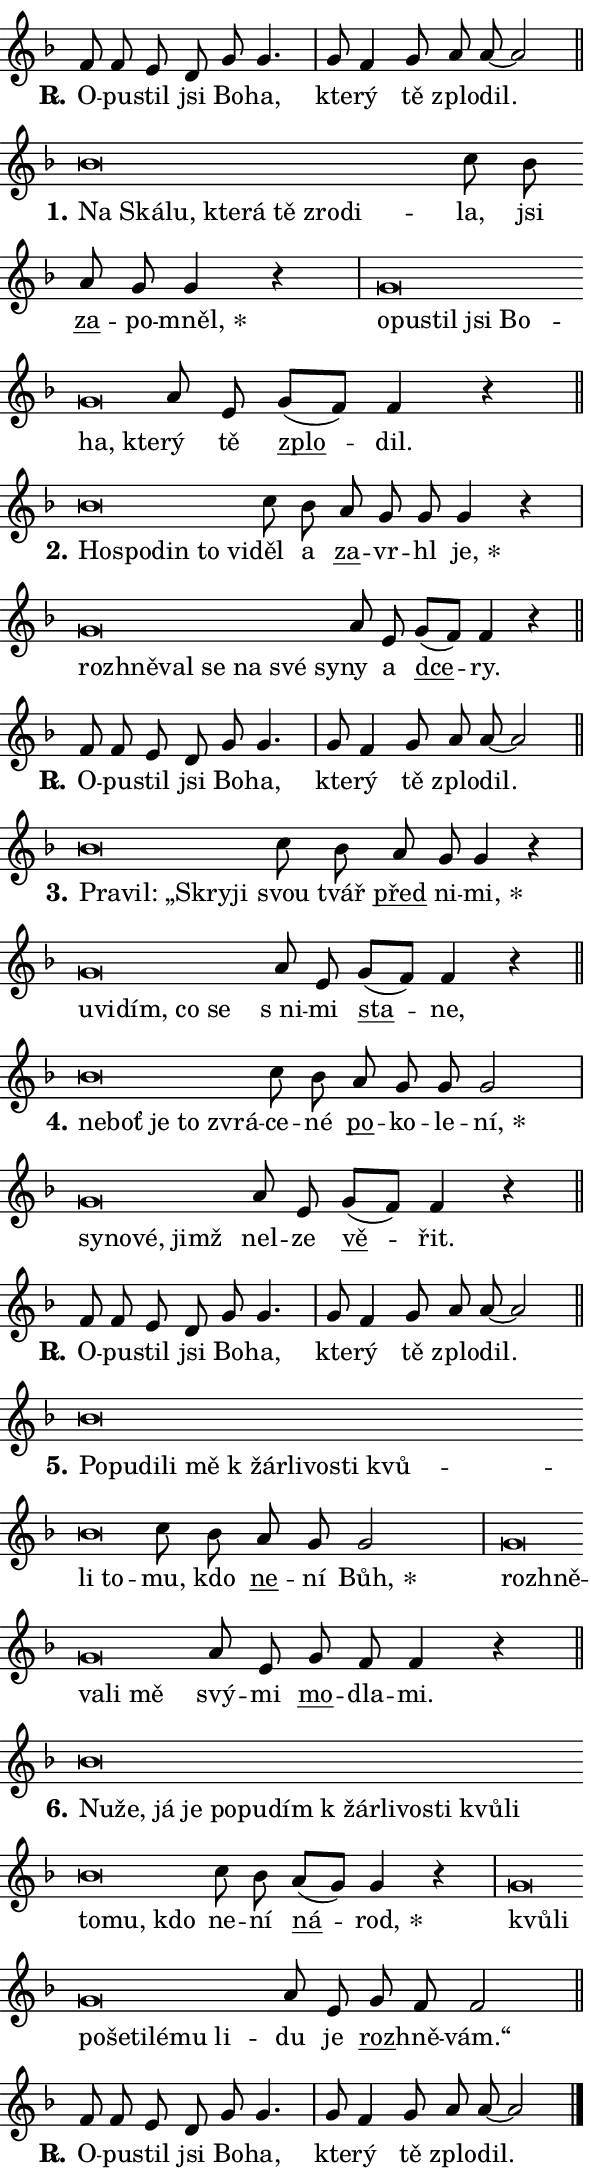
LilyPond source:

\version "2.24.0"
\header { tagline = "" }
\paper {
  indent = 0\cm
  top-margin = 0\cm
  right-margin = 0.13\cm % to fit lyric hyphens
  bottom-margin = 0\cm
  left-margin = 0\cm
  paper-width = 10\cm
  page-breaking = #ly:one-page-breaking
  system-system-spacing.basic-distance = #11
  score-system-spacing.basic-distance = #11
  ragged-last = ##f
}


%% Author: Thomas Morley
%% https://lists.gnu.org/archive/html/lilypond-user/2020-05/msg00002.html
#(define (line-position grob)
"Returns position of @var[grob} in current system:
   @code{'start}, if at first time-step
   @code{'end}, if at last time-step
   @code{'middle} otherwise
"
  (let* ((col (ly:item-get-column grob))
         (ln (ly:grob-object col 'left-neighbor))
         (rn (ly:grob-object col 'right-neighbor))
         (col-to-check-left (if (ly:grob? ln) ln col))
         (col-to-check-right (if (ly:grob? rn) rn col))
         (break-dir-left
           (and
             (ly:grob-property col-to-check-left 'non-musical #f)
             (ly:item-break-dir col-to-check-left)))
         (break-dir-right
           (and
             (ly:grob-property col-to-check-right 'non-musical #f)
             (ly:item-break-dir col-to-check-right))))
        (cond ((eqv? 1 break-dir-left) 'start)
              ((eqv? -1 break-dir-right) 'end)
              (else 'middle))))

#(define (tranparent-at-line-position vctor)
  (lambda (grob)
  "Relying on @code{line-position} select the relevant enry from @var{vctor}.
Used to determine transparency,"
    (case (line-position grob)
      ((end) (not (vector-ref vctor 0)))
      ((middle) (not (vector-ref vctor 1)))
      ((start) (not (vector-ref vctor 2))))))

noteHeadBreakVisibility =
#(define-music-function (break-visibility)(vector?)
"Makes @code{NoteHead}s transparent relying on @var{break-visibility}"
#{
  \override NoteHead.transparent =
    #(tranparent-at-line-position break-visibility)
#})

#(define delete-ledgers-for-transparent-note-heads
  (lambda (grob)
    "Reads whether a @code{NoteHead} is transparent.
If so this @code{NoteHead} is removed from @code{'note-heads} from
@var{grob}, which is supposed to be @code{LedgerLineSpanner}.
As a result ledgers are not printed for this @code{NoteHead}"
    (let* ((nhds-array (ly:grob-object grob 'note-heads))
           (nhds-list
             (if (ly:grob-array? nhds-array)
                 (ly:grob-array->list nhds-array)
                 '()))
           ;; Relies on the transparent-property being done before
           ;; Staff.LedgerLineSpanner.after-line-breaking is executed.
           ;; This is fragile ...
           (to-keep
             (remove
               (lambda (nhd)
                 (ly:grob-property nhd 'transparent #f))
               nhds-list)))
      ;; TODO find a better method to iterate over grob-arrays, similiar
      ;; to filter/remove etc for lists
      ;; For now rebuilt from scratch
      (set! (ly:grob-object grob 'note-heads)  '())
      (for-each
        (lambda (nhd)
          (ly:pointer-group-interface::add-grob grob 'note-heads nhd))
        to-keep))))

squashNotes = {
  \override NoteHead.X-extent = #'(-0.2 . 0.2)
  \override NoteHead.Y-extent = #'(-0.75 . 0)
  \override NoteHead.stencil =
    #(lambda (grob)
       (let ((pos (ly:grob-property grob 'staff-position)))
         (begin
           (if (< pos -7) (display "ERROR: Lower brevis then expected\n") (display ""))
           (if (<= pos -6) ly:text-interface::print ly:note-head::print))))
}
unSquashNotes = {
  \revert NoteHead.X-extent
  \revert NoteHead.Y-extent
  \revert NoteHead.stencil
}

hideNotes = \noteHeadBreakVisibility #begin-of-line-visible
unHideNotes = \noteHeadBreakVisibility #all-visible

% work-around for resetting accidentals
% https://lilypond.org/doc/v2.23/Documentation/notation/displaying-rhythms#unmetered-music
cadenzaMeasure = {
  \cadenzaOff
  \partial 1024 s1024
  \cadenzaOn
}

#(define-markup-command (accent layout props text) (markup?)
  "Underline accented syllable"
  (interpret-markup layout props
    #{\markup \override #'(offset . 4.3) \underline { #text }#}))

responsum = \markup \concat {
  "R" \hspace #-1.05 \path #0.1 #'((moveto 0 0.07) (lineto 0.9 0.8)) \hspace #0.05 "."
}

spaceSize = #0.6828661417322834 % exact space size for TeX Gyre Schola

\layout {
  \context {
    \Staff
    \remove "Time_signature_engraver"
    \override LedgerLineSpanner.after-line-breaking = #delete-ledgers-for-transparent-note-heads
  }
  \context {
    \Lyrics {
      \override LyricSpace.minimum-distance = \spaceSize
      \override LyricText.font-name = #"TeX Gyre Schola"
      \override LyricText.font-size = 1
      \override StanzaNumber.font-name = #"TeX Gyre Schola Bold"
      \override StanzaNumber.font-size = 1
    }
  }
  \context {
    \Score 
    \override NoteHead.text =
      #(lambda (grob) 
        (let ((pos (ly:grob-property grob 'staff-position)))
          #{\markup {
            \combine
              \halign #-0.55 \raise #(if (= pos -6) 0 0.5) \override #'(thickness . 2) \draw-line #'(3.2 . 0)
              \musicglyph "noteheads.sM1"
          }#}))
  }
}

% magnetic-lyrics.ily
%
%   written by
%     Jean Abou Samra <jean@abou-samra.fr>
%     Werner Lemberg <wl@gnu.org>
%
%   adapted by
%     Jiri Hon <jiri.hon@gmail.com>
%
% Version 2022-Apr-15

% https://www.mail-archive.com/lilypond-user@gnu.org/msg149350.html

#(define (Left_hyphen_pointer_engraver context)
   "Collect syllable-hyphen-syllable occurrences in lyrics and store
them in properties.  This engraver only looks to the left.  For
example, if the lyrics input is @code{foo -- bar}, it does the
following.

@itemize @bullet
@item
Set the @code{text} property of the @code{LyricHyphen} grob between
@q{foo} and @q{bar} to @code{foo}.

@item
Set the @code{left-hyphen} property of the @code{LyricText} grob with
text @q{foo} to the @code{LyricHyphen} grob between @q{foo} and
@q{bar}.
@end itemize

Use this auxiliary engraver in combination with the
@code{lyric-@/text::@/apply-@/magnetic-@/offset!} hook."
   (let ((hyphen #f)
         (text #f))
     (make-engraver
      (acknowledgers
       ((lyric-syllable-interface engraver grob source-engraver)
        (set! text grob)))
      (end-acknowledgers
       ((lyric-hyphen-interface engraver grob source-engraver)
        ;(when (not (grob::has-interface grob 'lyric-space-interface))
          (set! hyphen grob)));)
      ((stop-translation-timestep engraver)
       (when (and text hyphen)
         (ly:grob-set-object! text 'left-hyphen hyphen))
       (set! text #f)
       (set! hyphen #f)))))

#(define (lyric-text::apply-magnetic-offset! grob)
   "If the space between two syllables is less than the value in
property @code{LyricText@/.details@/.squash-threshold}, move the right
syllable to the left so that it gets concatenated with the left
syllable.

Use this function as a hook for
@code{LyricText@/.after-@/line-@/breaking} if the
@code{Left_@/hyphen_@/pointer_@/engraver} is active."
   (let ((hyphen (ly:grob-object grob 'left-hyphen #f)))
     (when hyphen
       (let ((left-text (ly:spanner-bound hyphen LEFT)))
         (when (grob::has-interface left-text 'lyric-syllable-interface)
           (let* ((common (ly:grob-common-refpoint grob left-text X))
                  (this-x-ext (ly:grob-extent grob common X))
                  (left-x-ext
                   (begin
                     ;; Trigger magnetism for left-text.
                     (ly:grob-property left-text 'after-line-breaking)
                     (ly:grob-extent left-text common X)))
                  ;; `delta` is the gap width between two syllables.
                  (delta (- (interval-start this-x-ext)
                            (interval-end left-x-ext)))
                  (details (ly:grob-property grob 'details))
                  (threshold (assoc-get 'squash-threshold details 0.2)))
             (when (< delta threshold)
               (let* (;; We have to manipulate the input text so that
                      ;; ligatures crossing syllable boundaries are not
                      ;; disabled.  For languages based on the Latin
                      ;; script this is essentially a beautification.
                      ;; However, for non-Western scripts it can be a
                      ;; necessity.
                      (lt (ly:grob-property left-text 'text))
                      (rt (ly:grob-property grob 'text))
                      (is-space (grob::has-interface hyphen 'lyric-space-interface))
                      (space (if is-space " " ""))
                      (extra-delta (if is-space spaceSize 0))
                      ;; Append new syllable.
                      (ltrt-space (if (and (string? lt) (string? rt))
                                (string-append lt space rt)
                                (make-concat-markup (list lt space rt))))
                      ;; Right-align `ltrt` to the right side.
                      (ltrt-space-markup (grob-interpret-markup
                               grob
                               (make-translate-markup
                                (cons (interval-length this-x-ext) 0)
                                (make-right-align-markup ltrt-space)))))
                 (begin
                   ;; Don't print `left-text`.
                   (ly:grob-set-property! left-text 'stencil #f)
                   ;; Set text and stencil (which holds all collected
                   ;; syllables so far) and shift it to the left.
                   (ly:grob-set-property! grob 'text ltrt-space)
                   (ly:grob-set-property! grob 'stencil ltrt-space-markup)
                   (ly:grob-translate-axis! grob (- (- delta extra-delta)) X))))))))))


#(define (lyric-hyphen::displace-bounds-first grob)
   ;; Make very sure this callback isn't triggered too early.
   (let ((left (ly:spanner-bound grob LEFT))
         (right (ly:spanner-bound grob RIGHT)))
     (ly:grob-property left 'after-line-breaking)
     (ly:grob-property right 'after-line-breaking)
     (ly:lyric-hyphen::print grob)))

squashThreshold = #0.4

\layout {
  \context {
    \Lyrics
    \consists #Left_hyphen_pointer_engraver
    \override LyricText.after-line-breaking =
      #lyric-text::apply-magnetic-offset!
    \override LyricHyphen.stencil = #lyric-hyphen::displace-bounds-first
    \override LyricText.details.squash-threshold = \squashThreshold
    \override LyricHyphen.minimum-distance = 0
    \override LyricHyphen.minimum-length = \squashThreshold
  }
}

squashText = \override LyricText.details.squash-threshold = 9999
unSquashText = \override LyricText.details.squash-threshold = \squashThreshold

leftText = \override LyricText.self-alignment-X = #LEFT
unLeftText = \revert LyricText.self-alignment-X

starOffset = #(lambda (grob) 
                (let ((x_offset (ly:self-alignment-interface::aligned-on-x-parent grob)))
                  (if (= x_offset 0) 0 (+ x_offset 1.2))))

star = #(define-music-function (syllable)(string?)
"Append star separator at the end of a syllable"
#{
  \once \override LyricText.X-offset = #starOffset
  \lyricmode { \markup {
    #syllable
    \override #'((font-name . "TeX Gyre Schola Bold")) \hspace #0.2 \lower #0.65 \larger "*"
  } }
#})

starAccent = #(define-music-function (syllable)(string?)
"Append star separator at the end of a syllable and make accent"
#{
  \once \override LyricText.X-offset = #starOffset
  \lyricmode { \markup {
    \accent #syllable
    \override #'((font-name . "TeX Gyre Schola Bold")) \hspace #0.2 \lower #0.65 \larger "*"
  } }
#})

breath = #(define-music-function (syllable)(string?)
"Append breathing indicator at the end of a syllable"
#{
  \lyricmode { \markup { #syllable "+" } }
#})

optionalBreath = #(define-music-function (syllable)(string?)
"Append optional breathing indicator at the end of a syllable"
#{
  \lyricmode { \markup { #syllable "(+)" } }
#})


\score {
    <<
        \new Voice = "melody" { \cadenzaOn \key f \major \relative { f'8 f e d g g4. \cadenzaMeasure \bar "|" g8 f4 g8 a a~ a2 \cadenzaMeasure \bar "||" \break } }
        \new Lyrics \lyricsto "melody" { \lyricmode { \set stanza = \responsum
O -- pu -- stil jsi Bo -- ha, kte -- rý tě zplo -- dil. } }
    >>
    \layout {}
}

\score {
    <<
        \new Voice = "melody" { \cadenzaOn \key f \major \relative { \squashNotes bes'\breve*1/16 \hideNotes \breve*1/16 \bar "" \breve*1/16 \bar "" \breve*1/16 \bar "" \breve*1/16 \bar "" \breve*1/16 \bar "" \breve*1/16 \breve*1/16 \bar "" \unHideNotes \unSquashNotes c8 bes \bar "" a g g4 r \cadenzaMeasure \bar "|" \squashNotes g\breve*1/16 \hideNotes \breve*1/16 \bar "" \breve*1/16 \bar "" \breve*1/16 \bar "" \breve*1/16 \bar "" \breve*1/16 \breve*1/16 \bar "" \unHideNotes \unSquashNotes a8 e \bar "" g[( f)] f4 r \cadenzaMeasure \bar "||" \break } }
        \new Lyrics \lyricsto "melody" { \lyricmode { \set stanza = "1."
\leftText Na \squashText Ská -- lu, kte -- rá tě zro -- di -- \unLeftText \unSquashText la, jsi \markup \accent za -- po -- \star mněl, \leftText o -- \squashText pu -- stil jsi Bo -- ha, kte -- \unLeftText \unSquashText rý tě \markup \accent zplo -- dil. } }
    >>
    \layout {}
}

\score {
    <<
        \new Voice = "melody" { \cadenzaOn \key f \major \relative { \squashNotes bes'\breve*1/16 \hideNotes \breve*1/16 \bar "" \breve*1/16 \bar "" \breve*1/16 \breve*1/16 \bar "" \unHideNotes \unSquashNotes c8 bes \bar "" a g g g4 r \cadenzaMeasure \bar "|" \squashNotes g\breve*1/16 \hideNotes \breve*1/16 \bar "" \breve*1/16 \bar "" \breve*1/16 \bar "" \breve*1/16 \bar "" \breve*1/16 \breve*1/16 \bar "" \unHideNotes \unSquashNotes a8 e \bar "" g[( f)] f4 r \cadenzaMeasure \bar "||" \break } }
        \new Lyrics \lyricsto "melody" { \lyricmode { \set stanza = "2."
\leftText Ho -- \squashText spo -- din to vi -- \unLeftText \unSquashText děl a \markup \accent za -- vr -- hl \star je, \leftText roz -- \squashText hně -- val se na své sy -- \unLeftText \unSquashText ny a \markup \accent dce -- ry. } }
    >>
    \layout {}
}

\score {
    <<
        \new Voice = "melody" { \cadenzaOn \key f \major \relative { f'8 f e d g g4. \cadenzaMeasure \bar "|" g8 f4 g8 a a~ a2 \cadenzaMeasure \bar "||" \break } }
        \new Lyrics \lyricsto "melody" { \lyricmode { \set stanza = \responsum
O -- pu -- stil jsi Bo -- ha, kte -- rý tě zplo -- dil. } }
    >>
    \layout {}
}

\score {
    <<
        \new Voice = "melody" { \cadenzaOn \key f \major \relative { \squashNotes bes'\breve*1/16 \hideNotes \breve*1/16 \bar "" \breve*1/16 \breve*1/16 \bar "" \unHideNotes \unSquashNotes c8 bes \bar "" a g g4 r \cadenzaMeasure \bar "|" \squashNotes g\breve*1/16 \hideNotes \breve*1/16 \bar "" \breve*1/16 \bar "" \breve*1/16 \breve*1/16 \bar "" \unHideNotes \unSquashNotes a8 e \bar "" g[( f)] f4 r \cadenzaMeasure \bar "||" \break } }
        \new Lyrics \lyricsto "melody" { \lyricmode { \set stanza = "3."
\leftText Pra -- \squashText vil: „Skry -- ji \unLeftText \unSquashText svou tvář \markup \accent před ni -- \star mi, \leftText u -- \squashText vi -- dím, co se \unLeftText \unSquashText "s ni" -- mi \markup \accent sta -- ne, } }
    >>
    \layout {}
}

\score {
    <<
        \new Voice = "melody" { \cadenzaOn \key f \major \relative { \squashNotes bes'\breve*1/16 \hideNotes \breve*1/16 \bar "" \breve*1/16 \bar "" \breve*1/16 \breve*1/16 \bar "" \unHideNotes \unSquashNotes c8 bes \bar "" a g g g2 \cadenzaMeasure \bar "|" \squashNotes g\breve*1/16 \hideNotes \breve*1/16 \bar "" \breve*1/16 \breve*1/16 \bar "" \unHideNotes \unSquashNotes a8 e \bar "" g[( f)] f4 r \cadenzaMeasure \bar "||" \break } }
        \new Lyrics \lyricsto "melody" { \lyricmode { \set stanza = "4."
\leftText ne -- \squashText boť je to zvrá -- \unLeftText \unSquashText ce -- né \markup \accent po -- ko -- le -- \star ní, \leftText sy -- \squashText no -- vé, jimž \unLeftText \unSquashText nel -- ze \markup \accent vě -- řit. } }
    >>
    \layout {}
}

\score {
    <<
        \new Voice = "melody" { \cadenzaOn \key f \major \relative { f'8 f e d g g4. \cadenzaMeasure \bar "|" g8 f4 g8 a a~ a2 \cadenzaMeasure \bar "||" \break } }
        \new Lyrics \lyricsto "melody" { \lyricmode { \set stanza = \responsum
O -- pu -- stil jsi Bo -- ha, kte -- rý tě zplo -- dil. } }
    >>
    \layout {}
}

\score {
    <<
        \new Voice = "melody" { \cadenzaOn \key f \major \relative { \squashNotes bes'\breve*1/16 \hideNotes \breve*1/16 \bar "" \breve*1/16 \bar "" \breve*1/16 \bar "" \breve*1/16 \bar "" \breve*1/16 \bar "" \breve*1/16 \bar "" \breve*1/16 \bar "" \breve*1/16 \bar "" \breve*1/16 \bar "" \breve*1/16 \breve*1/16 \bar "" \unHideNotes \unSquashNotes c8 bes \bar "" a g g2 \cadenzaMeasure \bar "|" \squashNotes g\breve*1/16 \hideNotes \breve*1/16 \bar "" \breve*1/16 \bar "" \breve*1/16 \breve*1/16 \bar "" \unHideNotes \unSquashNotes a8 e \bar "" g f f4 r \cadenzaMeasure \bar "||" \break } }
        \new Lyrics \lyricsto "melody" { \lyricmode { \set stanza = "5."
\leftText Po -- \squashText pu -- di -- li mě "k žár" -- li -- vo -- sti kvů -- li to -- \unLeftText \unSquashText mu, kdo \markup \accent ne -- ní \star Bůh, \leftText roz -- \squashText hně -- va -- li mě \unLeftText \unSquashText svý -- mi \markup \accent mo -- dla -- mi. } }
    >>
    \layout {}
}

\score {
    <<
        \new Voice = "melody" { \cadenzaOn \key f \major \relative { \squashNotes bes'\breve*1/16 \hideNotes \breve*1/16 \bar "" \breve*1/16 \bar "" \breve*1/16 \bar "" \breve*1/16 \bar "" \breve*1/16 \bar "" \breve*1/16 \bar "" \breve*1/16 \bar "" \breve*1/16 \bar "" \breve*1/16 \bar "" \breve*1/16 \bar "" \breve*1/16 \bar "" \breve*1/16 \bar "" \breve*1/16 \bar "" \breve*1/16 \breve*1/16 \bar "" \unHideNotes \unSquashNotes c8 bes \bar "" a[( g)] g4 r \cadenzaMeasure \bar "|" \squashNotes g\breve*1/16 \hideNotes \breve*1/16 \bar "" \breve*1/16 \bar "" \breve*1/16 \bar "" \breve*1/16 \bar "" \breve*1/16 \bar "" \breve*1/16 \breve*1/16 \bar "" \unHideNotes \unSquashNotes a8 e \bar "" g f f2 \cadenzaMeasure \bar "||" \break } }
        \new Lyrics \lyricsto "melody" { \lyricmode { \set stanza = "6."
\leftText Nu -- \squashText že, já je po -- pu -- dím "k žár" -- li -- vo -- sti kvů -- li to -- mu, kdo \unLeftText \unSquashText ne -- ní \markup \accent ná -- \star rod, \leftText kvů -- \squashText li po -- še -- ti -- lé -- mu li -- \unLeftText \unSquashText du je \markup \accent roz -- hně -- vám.“ } }
    >>
    \layout {}
}

\score {
    <<
        \new Voice = "melody" { \cadenzaOn \key f \major \relative { f'8 f e d g g4. \cadenzaMeasure \bar "|" g8 f4 g8 a a~ a2 \cadenzaMeasure \bar "||" \break } \bar "|." }
        \new Lyrics \lyricsto "melody" { \lyricmode { \set stanza = \responsum
O -- pu -- stil jsi Bo -- ha, kte -- rý tě zplo -- dil. } }
    >>
    \layout {}
}
